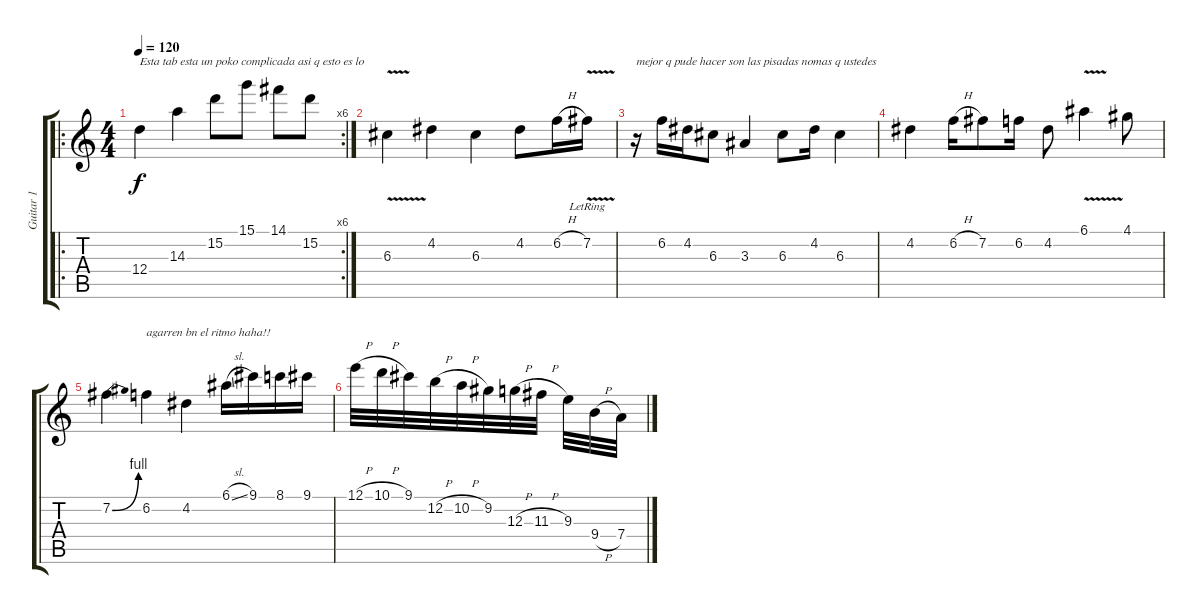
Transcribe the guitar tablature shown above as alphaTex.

\track ("Guitar 1" "Guitar 1") {instrument distortionguitar}
\staff {score tabs}
\tuning (E4 B3 G3 D3 A2 E2) {hide}
\ro
\rc 6
\ts (4 4)
\tempo 120
\clef g2
\ks c
12.4.4{txt "Esta tab esta un poko complicada asi q esto es lo " dy f instrument distortionguitar} 14.3.4 15.2.8 15.1.8 14.1.8 15.2.8 |
6.3{v}.4 4.2.4 6.3.4 4.2.8 6.2{h}.16 7.2{v lr}.16 |
r.16{txt "mejor q pude hacer son las pisadas nomas q ustedes"} 6.2.16 4.2.16 6.3.8 3.3.4 6.3.8 4.2.16 6.3.4 |
4.2.4 6.2{h}.16 7.2.8 6.2.16 4.2.8 6.1{v}.4 4.1.8 |
7.2{be (bend 0 0 60 4)}.4 6.2.4{txt "agarren bn el ritmo haha!!"} 4.2.4 6.1{sl}.16 9.1.16 8.1.16 9.1.16 |
12.1{h}.32 10.1{h}.32 9.1.32 12.2{h}.32 10.2{h}.32 9.2.32 12.3{h}.32 11.3{h}.32 9.3.32 9.4{h}.32 7.4.32
